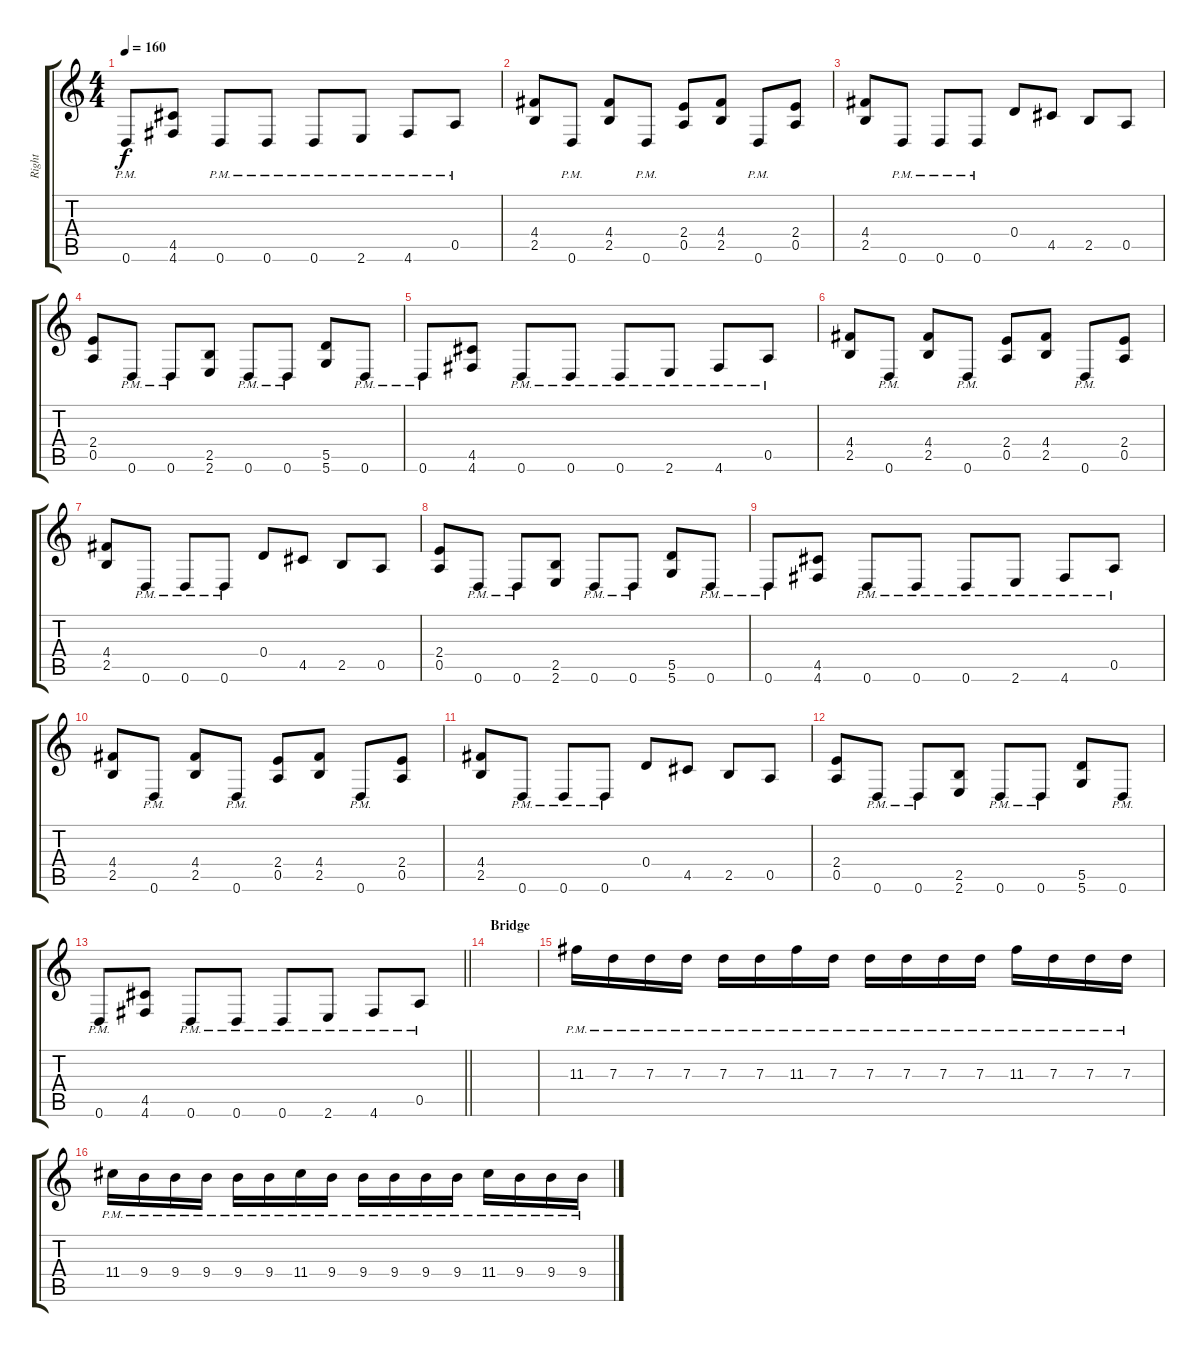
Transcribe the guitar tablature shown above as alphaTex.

\track ("Right" "Right") {instrument distortionguitar}
\staff {score tabs}
\tuning (E4 B3 G3 D3 A2 D2) {hide}
\ts (4 4)
\tempo 160
\clef g2
\ks c
0.6{pm}.8{dy f} (4.5 4.6).8 0.6{pm}.8 0.6{pm}.8 0.6{pm}.8 2.6{pm}.8 4.6{pm}.8 0.5{pm}.8 |
(4.4 2.5).8 0.6{pm}.8 (4.4 2.5).8 0.6{pm}.8 (2.4 0.5).8 (4.4 2.5).8 0.6{pm}.8 (2.4 0.5).8 |
(4.4 2.5).8 0.6{pm}.8 0.6{pm}.8 0.6{pm}.8 0.4.8 4.5.8 2.5.8 0.5.8 |
(2.4 0.5).8 0.6{pm}.8 0.6{pm}.8 (2.5 2.6).8 0.6{pm}.8 0.6{pm}.8 (5.5 5.6).8 0.6{pm}.8 |
0.6{pm}.8 (4.5 4.6).8 0.6{pm}.8 0.6{pm}.8 0.6{pm}.8 2.6{pm}.8 4.6{pm}.8 0.5{pm}.8 |
(4.4 2.5).8 0.6{pm}.8 (4.4 2.5).8 0.6{pm}.8 (2.4 0.5).8 (4.4 2.5).8 0.6{pm}.8 (2.4 0.5).8 |
(4.4 2.5).8 0.6{pm}.8 0.6{pm}.8 0.6{pm}.8 0.4.8 4.5.8 2.5.8 0.5.8 |
(2.4 0.5).8 0.6{pm}.8 0.6{pm}.8 (2.5 2.6).8 0.6{pm}.8 0.6{pm}.8 (5.5 5.6).8 0.6{pm}.8 |
0.6{pm}.8 (4.5 4.6).8 0.6{pm}.8 0.6{pm}.8 0.6{pm}.8 2.6{pm}.8 4.6{pm}.8 0.5{pm}.8 |
(4.4 2.5).8 0.6{pm}.8 (4.4 2.5).8 0.6{pm}.8 (2.4 0.5).8 (4.4 2.5).8 0.6{pm}.8 (2.4 0.5).8 |
(4.4 2.5).8 0.6{pm}.8 0.6{pm}.8 0.6{pm}.8 0.4.8 4.5.8 2.5.8 0.5.8 |
(2.4 0.5).8 0.6{pm}.8 0.6{pm}.8 (2.5 2.6).8 0.6{pm}.8 0.6{pm}.8 (5.5 5.6).8 0.6{pm}.8 |
\barLineRight lightlight
0.6{pm}.8 (4.5 4.6).8 0.6{pm}.8 0.6{pm}.8 0.6{pm}.8 2.6{pm}.8 4.6{pm}.8 0.5{pm}.8 |
\section ("" "Bridge")
|
11.3{pm}.16 7.3{pm}.16 7.3{pm}.16 7.3{pm}.16 7.3{pm}.16 7.3{pm}.16 11.3{pm}.16 7.3{pm}.16 7.3{pm}.16 7.3{pm}.16 7.3{pm}.16 7.3{pm}.16 11.3{pm}.16 7.3{pm}.16 7.3{pm}.16 7.3{pm}.16 |
11.4{pm}.16 9.4{pm}.16 9.4{pm}.16 9.4{pm}.16 9.4{pm}.16 9.4{pm}.16 11.4{pm}.16 9.4{pm}.16 9.4{pm}.16 9.4{pm}.16 9.4{pm}.16 9.4{pm}.16 11.4{pm}.16 9.4{pm}.16 9.4{pm}.16 9.4{pm}.16
